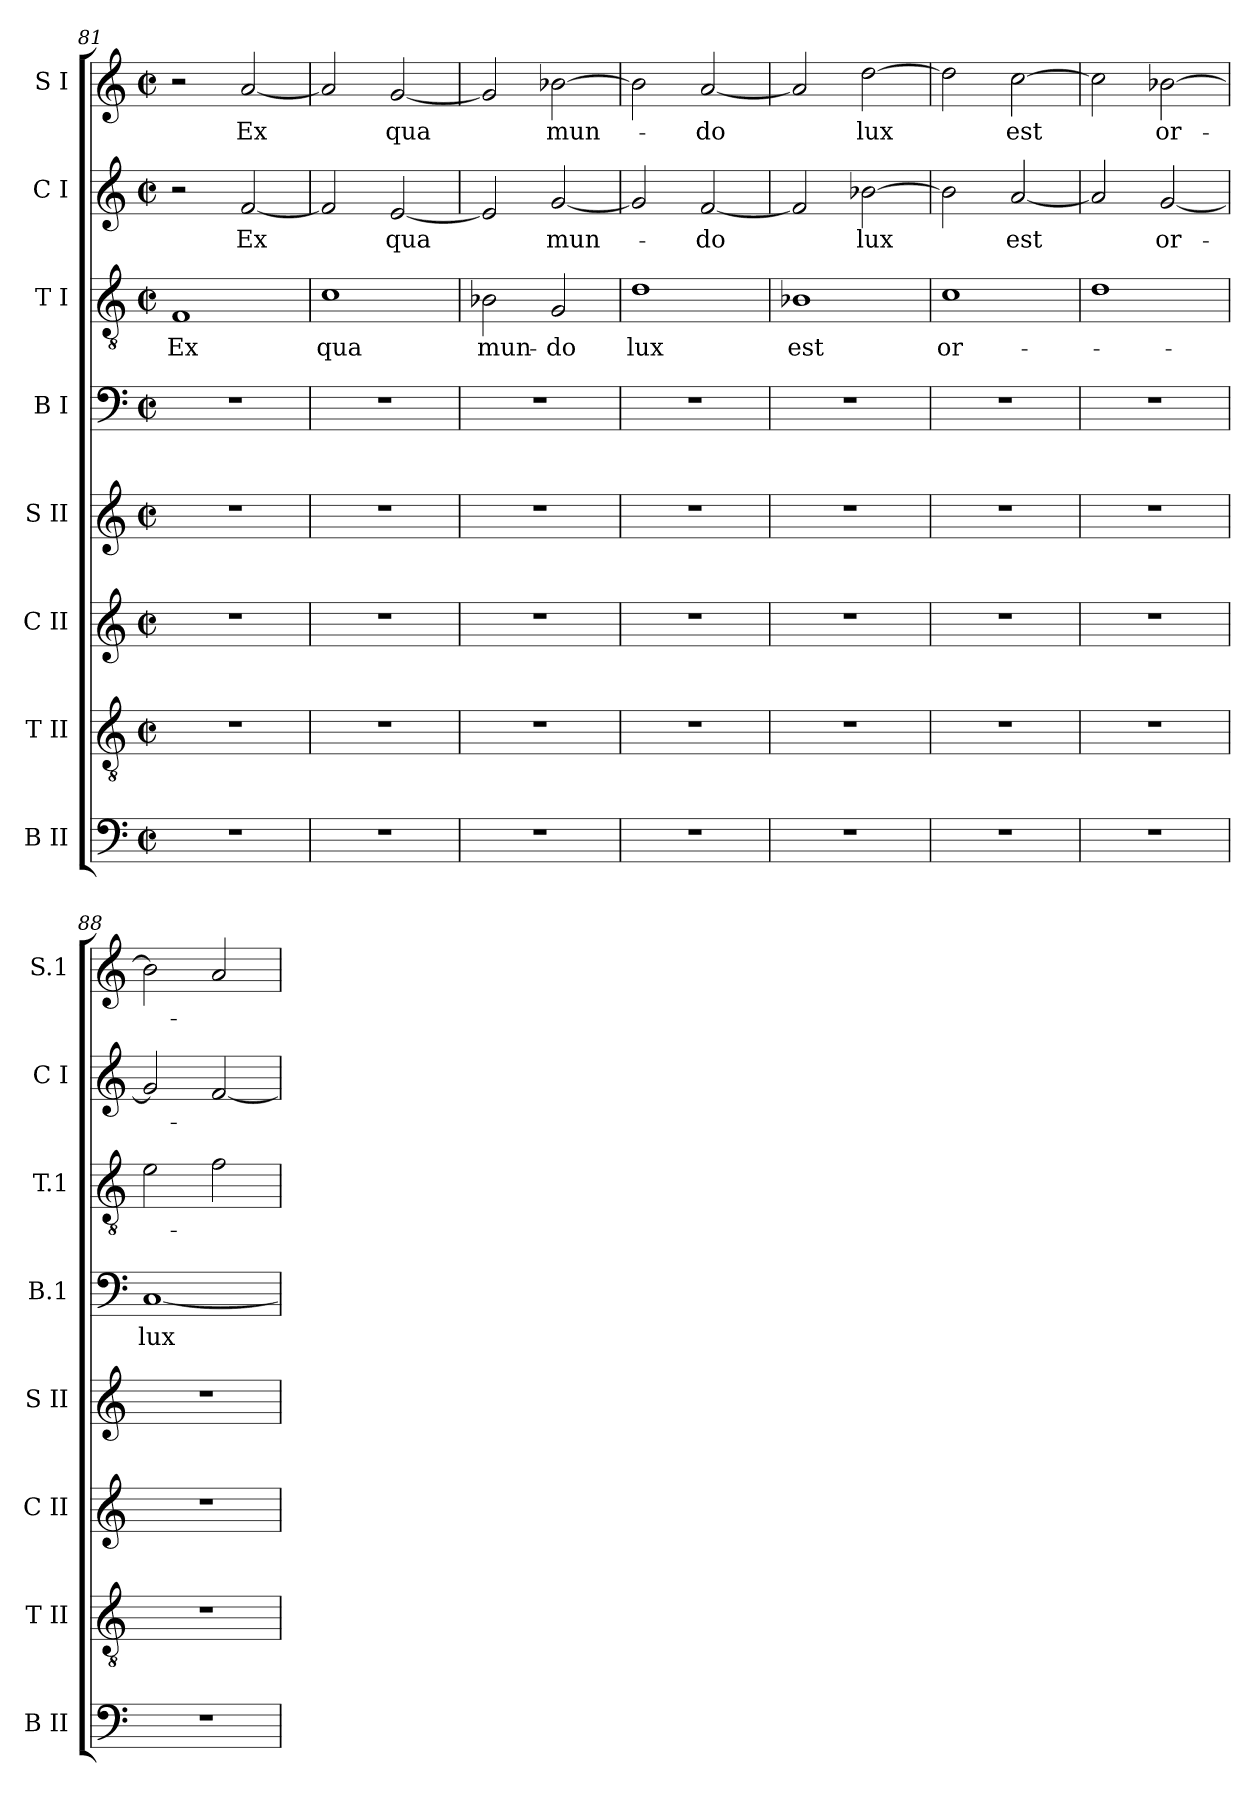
**kern	**kern	**kern	**kern	**kern	**text	**kern	**text	**kern	**text	**kern	**text
*part8	*part7	*part6	*part5	*part4	*part4	*part3	*part3	*part2	*part2	*part1	*part1
*staff8	*staff7	*staff6	*staff5	*staff4	*staff4	*staff3	*staff3	*staff2	*staff2	*staff1	*staff1
*I"B II	*I"T II	*I"C II	*I"S II	*I"B I	*	*I"T I	*	*I"C I	*	*I"S I	*
*I'B II	*I'T II	*I'C II	*I'S II	*I'B.1	*	*I'T.1	*	*I'C I	*	*I'S.1	*
*clefF4	*clefGv2	*clefG2	*clefG2	*clefF4	*	*clefGv2	*	*clefG2	*	*clefG2	*
*k[]	*k[]	*k[]	*k[]	*k[]	*	*k[]	*	*k[]	*	*k[]	*
*C:	*C:	*C:	*C:	*C:	*	*C:	*	*C:	*	*C:	*
*M2/2	*M2/2	*M2/2	*M2/2	*M2/2	*	*M2/2	*	*M2/2	*	*M2/2	*
*met(c|)	*met(c|)	*met(c|)	*met(c|)	*met(c|)	*	*met(c|)	*	*met(c|)	*	*met(c|)	*
=81	=81	=81	=81	=81	=81	=81	=81	=81	=81	=81	=81
!	!	!	!	!	!	!	!LO:LY:b	!	!	!	!
1r	1r	1r	1r	1r	.	1F	Ex	2r	.	2r	.
!	!	!	!	!	!	!	!	!	!LO:LY:b	!	!LO:LY:b
.	.	.	.	.	.	.	.	[2f/	Ex	[2a/	Ex
=82	=82	=82	=82	=82	=82	=82	=82	=82	=82	=82	=82
!	!	!	!	!	!	!	!LO:LY:b	!	!	!	!
1r	1r	1r	1r	1r	.	1c	qua	2f/]	.	2a/]	.
!	!	!	!	!	!	!	!	!	!LO:LY:b	!	!LO:LY:b
.	.	.	.	.	.	.	.	[2e/	qua	[2g/	qua
=83	=83	=83	=83	=83	=83	=83	=83	=83	=83	=83	=83
!	!	!	!	!	!	!	!LO:LY:b	!	!	!	!
1r	1r	1r	1r	1r	.	2B-X\	mun-	2e/]	.	2g/]	.
!	!	!	!	!	!	!	!LO:LY:b	!	!LO:LY:b	!	!LO:LY:b
.	.	.	.	.	.	2G/	-do	[2g/	mun-	[2b-X\	mun-
=84	=84	=84	=84	=84	=84	=84	=84	=84	=84	=84	=84
!	!	!	!	!	!	!	!LO:LY:b	!	!	!	!
1r	1r	1r	1r	1r	.	1d	lux	2g/]	.	2b-\]	.
!	!	!	!	!	!	!	!	!	!LO:LY:b	!	!LO:LY:b
.	.	.	.	.	.	.	.	[2f/	-do	[2a/	-do
=85	=85	=85	=85	=85	=85	=85	=85	=85	=85	=85	=85
!	!	!	!	!	!	!	!LO:LY:b	!	!	!	!
1r	1r	1r	1r	1r	.	1B-X	est	2f/]	.	2a/]	.
!	!	!	!	!	!	!	!	!	!LO:LY:b	!	!LO:LY:b
.	.	.	.	.	.	.	.	[2b-X\	lux	[2dd\	lux
=86	=86	=86	=86	=86	=86	=86	=86	=86	=86	=86	=86
!	!	!	!	!	!	!	!LO:LY:b	!	!	!	!
1r	1r	1r	1r	1r	.	1c	or-	2b-\]	.	2dd\]	.
!	!	!	!	!	!	!	!	!	!LO:LY:b	!	!LO:LY:b
.	.	.	.	.	.	.	.	[2a/	est	[2cc\	est
=87	=87	=87	=87	=87	=87	=87	=87	=87	=87	=87	=87
1r	1r	1r	1r	1r	.	1d	.	2a/]	.	2cc\]	.
!	!	!	!	!	!	!	!	!	!LO:LY:b	!	!LO:LY:b
.	.	.	.	.	.	.	.	[2g/	or-	[2b-X\	or-
!!LO:LB:g=z
=88	=88	=88	=88	=88	=88	=88	=88	=88	=88	=88	=88
!	!	!	!	!	!LO:LY:b	!	!	!	!	!	!
1r	1r	1r	1r	[1C	lux	2e\	.	2g/]	.	2b-\]	.
.	.	.	.	.	.	2f\	.	[2f/	.	2a/	.
=	=	=	=	=	=	=	=	=	=	=	=
*-	*-	*-	*-	*-	*-	*-	*-	*-	*-	*-	*-
